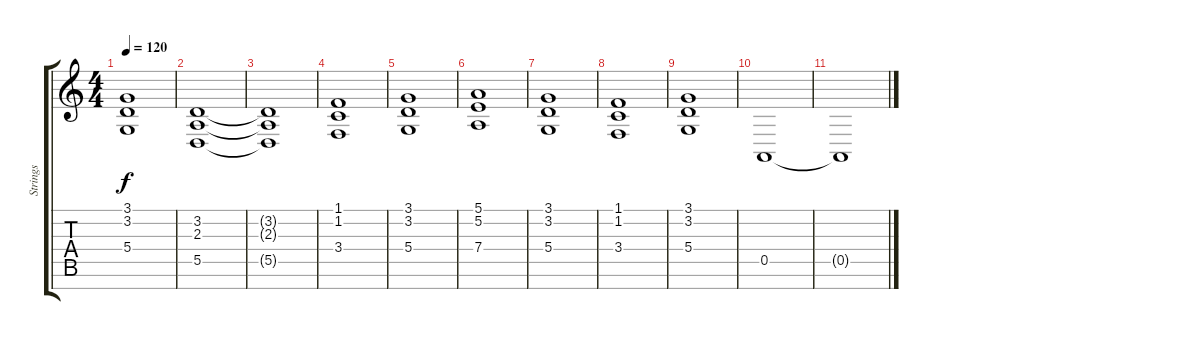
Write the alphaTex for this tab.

\track ("Strings" "Strings") {instrument stringensemble1}
\staff {score tabs}
\tuning (E4 B3 G3 D3 A2 E2 B1) {hide}
\ts (4 4)
\tempo 120
\clef g2
\ks c
(3.1 3.2 5.4).1{dy f} |
(3.2 2.3 5.5).1 |
(3.2{t} 2.3{t} 5.5{t}).1 |
(1.1 1.2 3.4).1 |
(3.1 3.2 5.4).1 |
(5.1 5.2 7.4).1 |
(3.1 3.2 5.4).1 |
(1.1 1.2 3.4).1 |
(3.1 3.2 5.4).1 |
0.5.1 |
0.5{t}.1
